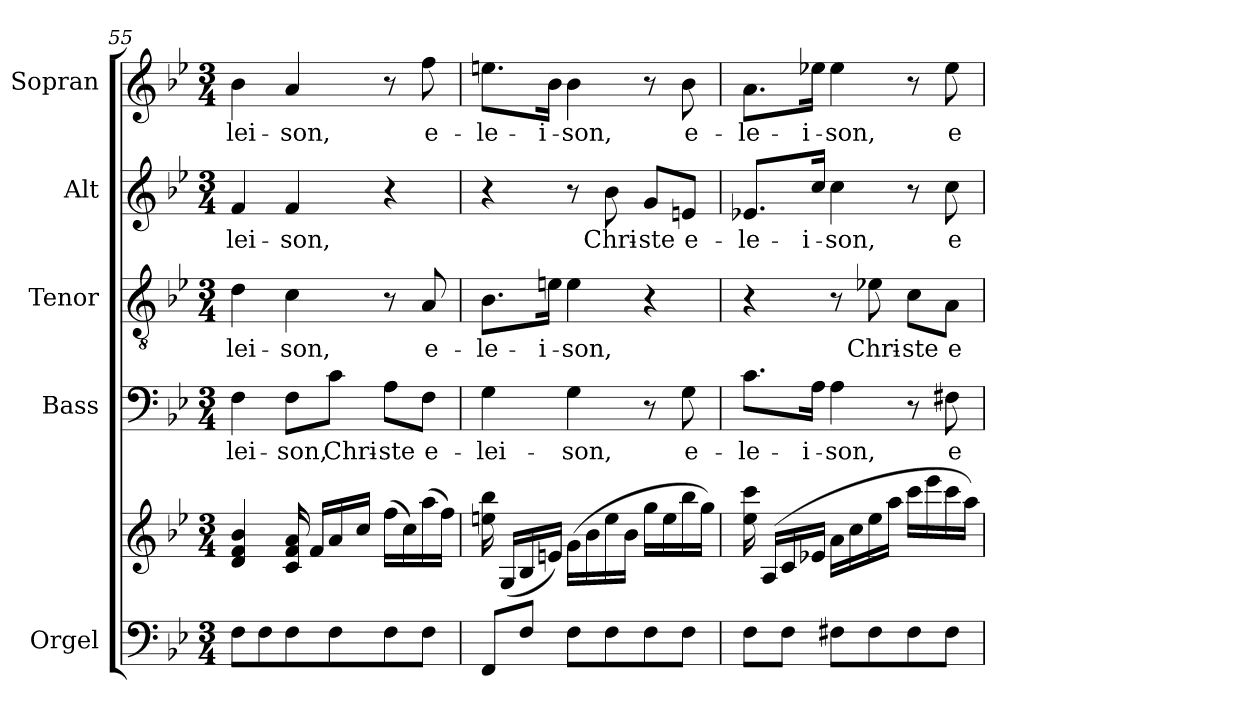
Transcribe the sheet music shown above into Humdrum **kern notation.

**kern	**kern	**kern	**text	**kern	**text	**kern	**text	**kern	**text
*part5	*part5	*part4	*part4	*part3	*part3	*part2	*part2	*part1	*part1
*staff6	*staff5	*staff4	*staff4	*staff3	*staff3	*staff2	*staff2	*staff1	*staff1
*I"Orgel	*	*I"Bass	*	*I"Tenor	*	*I"Alt	*	*I"Sopran	*
*I'Org.	*	*I'B.	*	*I'T.	*	*I'A.	*	*I'S.	*
*clefF4	*clefG2	*clefF4	*	*clefGv2	*	*clefG2	*	*clefG2	*
*k[b-e-]	*k[b-e-]	*k[b-e-]	*	*k[b-e-]	*	*k[b-e-]	*	*k[b-e-]	*
*B-:	*B-:	*B-:	*	*B-:	*	*B-:	*	*B-:	*
*M3/4	*M3/4	*M3/4	*	*M3/4	*	*M3/4	*	*M3/4	*
=55	=55	=55	=55	=55	=55	=55	=55	=55	=55
!	!	!	!LO:LY:b	!	!LO:LY:b	!	!LO:LY:b	!	!LO:LY:b
8F\L	4d/ 4f/ 4b-/	4F\	-lei-	4d\	-lei-	4f/	-lei-	4b-\	-lei-
8F\	.	.	.	.	.	.	.	.	.
!	!	!	!LO:LY:b	!	!LO:LY:b	!	!LO:LY:b	!	!LO:LY:b
8F\	16c/ 16f/ 16a/	8F\L	-son,	4c\	-son,	4f/	-son,	4a/	-son,
.	16f/LL	.	.	.	.	.	.	.	.
!	!	!	!LO:LY:b	!	!	!	!	!	!
8F\	16a/	8c\J	Chri-	.	.	.	.	.	.
.	16cc/JJ	.	.	.	.	.	.	.	.
!	!	!	!LO:LY:b	!	!	!	!	!	!
8F\	(>16ff\LL	8A\L	-ste	8r	.	4r	.	8r	.
.	16cc\)	.	.	.	.	.	.	.	.
!	!	!	!LO:LY:b	!	!LO:LY:b	!	!	!	!LO:LY:b
8F\J	(>16aa\	8F\J	e-	8A/	e-	.	.	8ff\	e-
.	16ff\JJ)	.	.	.	.	.	.	.	.
=56	=56	=56	=56	=56	=56	=56	=56	=56	=56
!	!	!	!LO:LY:b	!	!LO:LY:b	!	!	!	!LO:LY:b
8FF/L	16een\ 16bb-\	4G\	-lei-	8.B-\L	-le-	4r	.	8.een\L	-le-
.	(<16G/LL	.	.	.	.	.	.	.	.
8F/J	16B-/	.	.	.	.	.	.	.	.
!	!	!	!	!	!LO:LY:b	!	!	!	!LO:LY:b
.	16en/JJ)	.	.	16en\Jk	-i-	.	.	16b-\Jk	-i-
!	!	!	!LO:LY:b	!	!LO:LY:b	!	!	!	!LO:LY:b
8F\L	(>16g\LL	4G\	-son,	4e\	-son,	8r	.	4b-\	-son,
.	16b-\	.	.	.	.	.	.	.	.
!	!	!	!	!	!	!	!LO:LY:b	!	!
8F\	16ee\	.	.	.	.	8b-\	Chri-	.	.
.	16b-\JJ	.	.	.	.	.	.	.	.
!	!	!	!	!	!	!	!LO:LY:b	!	!
8F\	16gg\LL	8r	.	4r	.	8g/L	-ste	8r	.
.	16ee\	.	.	.	.	.	.	.	.
!	!	!	!LO:LY:b	!	!	!	!LO:LY:b	!	!LO:LY:b
8F\J	16bb-\	8G\	e-	.	.	8en/J	e-	8b-\	e-
.	16gg\JJ)	.	.	.	.	.	.	.	.
=57	=57	=57	=57	=57	=57	=57	=57	=57	=57
!	!	!	!LO:LY:b	!	!	!	!LO:LY:b	!	!LO:LY:b
8F\L	16ee-\ 16ccc\	8.c\L	-le-	4r	.	8.e-X/L	-le-	8.a\L	-le-
.	(>16A/LL	.	.	.	.	.	.	.	.
8F\J	16c/	.	.	.	.	.	.	.	.
!	!	!	!LO:LY:b	!	!	!	!LO:LY:b	!	!LO:LY:b
.	16e-X/JJ	16A\Jk	-i-	.	.	16cc/Jk	-i-	16ee-X\Jk	-i-
!	!	!	!LO:LY:b	!	!	!	!LO:LY:b	!	!LO:LY:b
8F#X\L	16a\LL	4A\	-son,	8r	.	4cc\	-son,	4ee-\	-son,
.	16cc\	.	.	.	.	.	.	.	.
!	!	!	!	!	!LO:LY:b	!	!	!	!
8F#\	16ee-\	.	.	8e-X\	Chri-	.	.	.	.
.	16aa\JJ	.	.	.	.	.	.	.	.
!	!	!	!	!	!LO:LY:b	!	!	!	!
8F#\	16ccc\LL	8r	.	8c\L	-ste	8r	.	8r	.
.	16eee-\	.	.	.	.	.	.	.	.
!	!	!	!LO:LY:b	!	!LO:LY:b	!	!LO:LY:b	!	!LO:LY:b
8F#\J	16ccc\	8F#X\	e-	8A\J	e-	8cc\	e-	8ee-\	e-
.	16aa\JJ)	.	.	.	.	.	.	.	.
=	=	=	=	=	=	=	=	=	=
*-	*-	*-	*-	*-	*-	*-	*-	*-	*-
